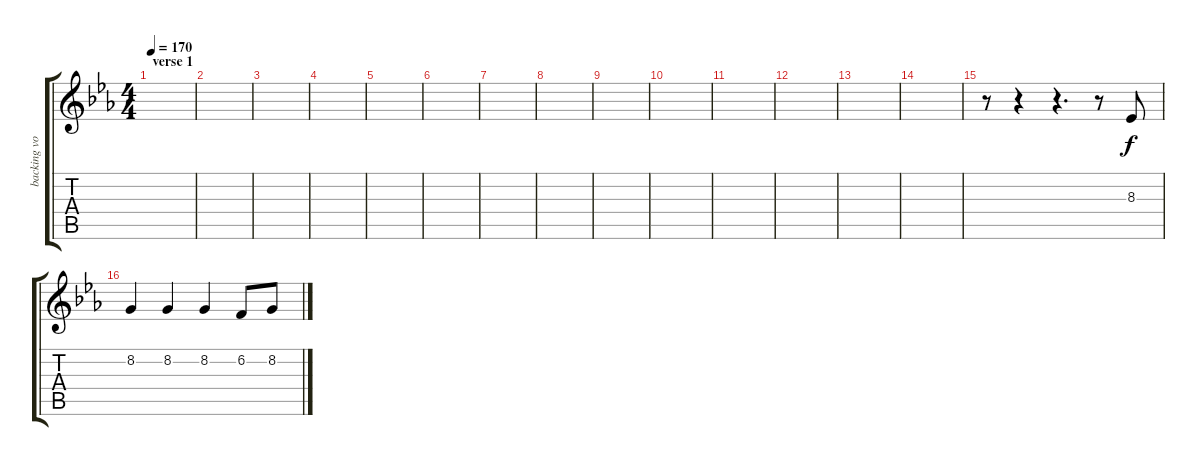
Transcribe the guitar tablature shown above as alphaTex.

\track ("backing vocals" "backing vo") {instrument altosax}
\staff {score tabs}
\tuning (E4 B3 G3 D3 A2 E2) {hide}
\ts (4 4)
\section ("" "verse 1")
\tempo 170
\clef g2
\ks cminor
|
|
|
|
|
|
|
|
|
|
|
|
|
|
r.8 r.4 r.4{d} r.8 8.3.8 |
8.2.4 8.2.4 8.2.4 6.2.8 8.2.8
